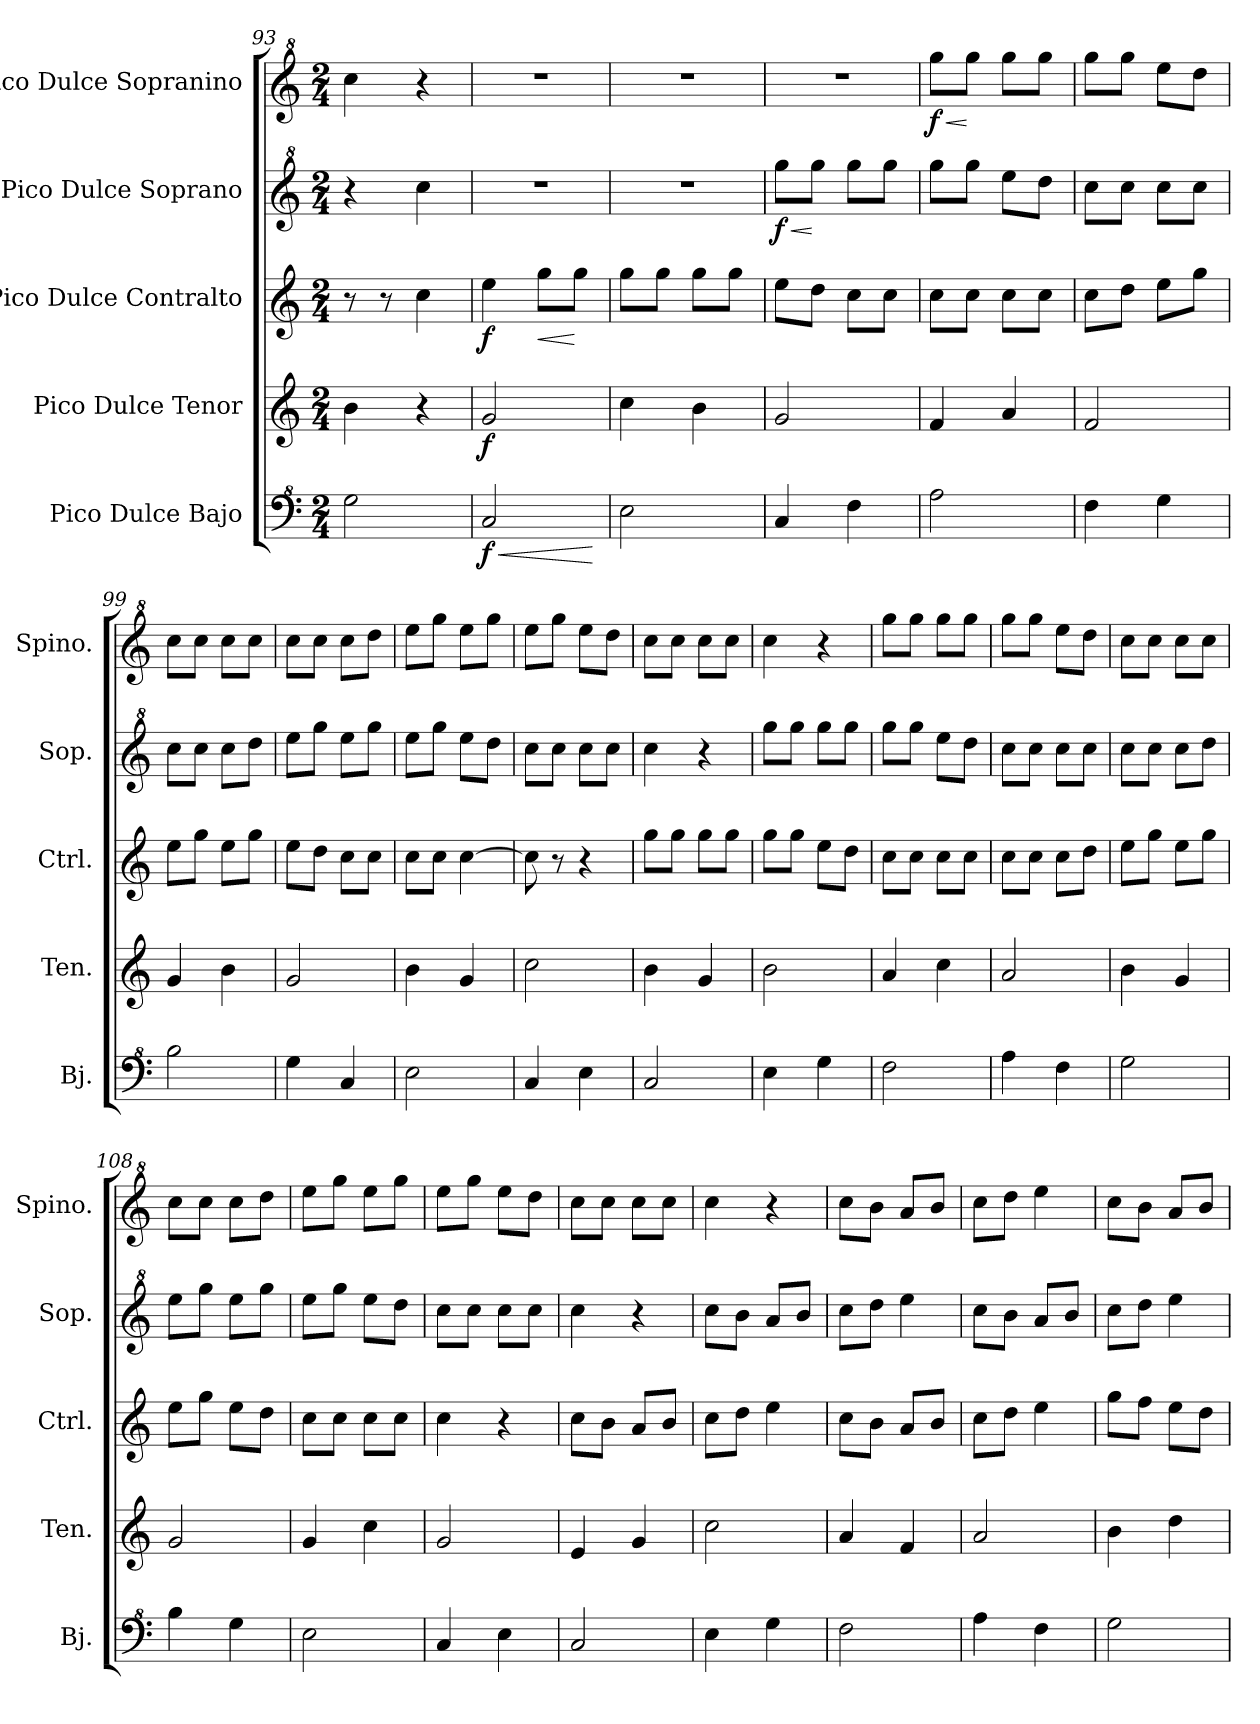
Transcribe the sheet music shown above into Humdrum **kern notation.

**kern	**dynam	**kern	**dynam	**kern	**dynam	**kern	**dynam	**kern	**dynam
*part5	*part5	*part4	*part4	*part3	*part3	*part2	*part2	*part1	*part1
*staff5	*staff5	*staff4	*staff4	*staff3	*staff3	*staff2	*staff2	*staff1	*staff1
*I"Pico Dulce Bajo	*	*I"Pico Dulce Tenor	*	*I"Pico Dulce Contralto	*	*I"Pico Dulce Soprano	*	*I"Pico Dulce Sopranino	*
*I'Bj.	*	*I'Ten.	*	*I'Ctrl.	*	*I'Sop.	*	*I'Spino.	*
*clefF^4	*	*clefG2	*	*clefG2	*	*clefG^2	*	*clefG^2	*
*k[]	*	*k[]	*	*k[]	*	*k[]	*	*k[]	*
*M2/4	*	*M2/4	*	*M2/4	*	*M2/4	*	*M2/4	*
=93	=93	=93	=93	=93	=93	=93	=93	=93	=93
2g\	.	4b\	.	8r	.	4r	.	4ccc\	.
.	.	.	.	8r	.	.	.	.	.
.	.	4r	.	4cc\	.	4ccc\	.	4r	.
=94	=94	=94	=94	=94	=94	=94	=94	=94	=94
!	!LO:HP:b	!	!	!	!	!	!	!	!
!	!LO:DY:n=1:b	!	!LO:DY:b	!	!LO:DY:b	!	!	!	!
2c/	< f	2g/	f	4ee\	f	2r	.	2r	.
!	!	!	!	!	!LO:HP:b	!	!	!	!
.	.	.	.	8gg\L	<	.	.	.	.
.	.	.	.	8gg\J	[	.	.	.	.
.	[	.	.	.	.	.	.	.	.
=95	=95	=95	=95	=95	=95	=95	=95	=95	=95
2e\	.	4cc\	.	8gg\L	.	2r	.	2r	.
.	.	.	.	8gg\J	.	.	.	.	.
.	.	4b\	.	8gg\L	.	.	.	.	.
.	.	.	.	8gg\J	.	.	.	.	.
!!LO:PB:g=z
=96	=96	=96	=96	=96	=96	=96	=96	=96	=96
!	!	!	!	!	!	!	!LO:HP:b	!	!
!	!	!	!	!	!	!	!LO:DY:n=1:b	!	!
4c/	.	2g/	.	8ee\L	.	8ggg\L	< f	2r	.
.	.	.	.	8dd\J	.	8ggg\J	[	.	.
4f\	.	.	.	8cc\L	.	8ggg\L	.	.	.
.	.	.	.	8cc\J	.	8ggg\J	.	.	.
=97	=97	=97	=97	=97	=97	=97	=97	=97	=97
!	!	!	!	!	!	!	!	!	!LO:HP:b
!	!	!	!	!	!	!	!	!	!LO:DY:n=1:b
2a\	.	4f/	.	8cc\L	.	8ggg\L	.	8ggg\L	< f
.	.	.	.	8cc\J	.	8ggg\J	.	8ggg\J	[
.	.	4a/	.	8cc\L	.	8eee\L	.	8ggg\L	.
.	.	.	.	8cc\J	.	8ddd\J	.	8ggg\J	.
=98	=98	=98	=98	=98	=98	=98	=98	=98	=98
4f\	.	2f/	.	8cc\L	.	8ccc\L	.	8ggg\L	.
.	.	.	.	8dd\J	.	8ccc\J	.	8ggg\J	.
4g\	.	.	.	8ee\L	.	8ccc\L	.	8eee\L	.
.	.	.	.	8gg\J	.	8ccc\J	.	8ddd\J	.
=99	=99	=99	=99	=99	=99	=99	=99	=99	=99
2b\	.	4g/	.	8ee\L	.	8ccc\L	.	8ccc\L	.
.	.	.	.	8gg\J	.	8ccc\J	.	8ccc\J	.
.	.	4b\	.	8ee\L	.	8ccc\L	.	8ccc\L	.
.	.	.	.	8gg\J	.	8ddd\J	.	8ccc\J	.
=100	=100	=100	=100	=100	=100	=100	=100	=100	=100
4g\	.	2g/	.	8ee\L	.	8eee\L	.	8ccc\L	.
.	.	.	.	8dd\J	.	8ggg\J	.	8ccc\J	.
4c/	.	.	.	8cc\L	.	8eee\L	.	8ccc\L	.
.	.	.	.	8cc\J	.	8ggg\J	.	8ddd\J	.
=101	=101	=101	=101	=101	=101	=101	=101	=101	=101
2e\	.	4b\	.	8cc\L	.	8eee\L	.	8eee\L	.
.	.	.	.	8cc\J	.	8ggg\J	.	8ggg\J	.
.	.	4g/	.	[4cc\	.	8eee\L	.	8eee\L	.
.	.	.	.	.	.	8ddd\J	.	8ggg\J	.
=102	=102	=102	=102	=102	=102	=102	=102	=102	=102
4c/	.	2cc\	.	8cc\]	.	8ccc\L	.	8eee\L	.
.	.	.	.	8r	.	8ccc\J	.	8ggg\J	.
4e\	.	.	.	4r	.	8ccc\L	.	8eee\L	.
.	.	.	.	.	.	8ccc\J	.	8ddd\J	.
=103	=103	=103	=103	=103	=103	=103	=103	=103	=103
2c/	.	4b\	.	8gg\L	.	4ccc\	.	8ccc\L	.
.	.	.	.	8gg\J	.	.	.	8ccc\J	.
.	.	4g/	.	8gg\L	.	4r	.	8ccc\L	.
.	.	.	.	8gg\J	.	.	.	8ccc\J	.
=104	=104	=104	=104	=104	=104	=104	=104	=104	=104
4e\	.	2b\	.	8gg\L	.	8ggg\L	.	4ccc\	.
.	.	.	.	8gg\J	.	8ggg\J	.	.	.
4g\	.	.	.	8ee\L	.	8ggg\L	.	4r	.
.	.	.	.	8dd\J	.	8ggg\J	.	.	.
=105	=105	=105	=105	=105	=105	=105	=105	=105	=105
2f\	.	4a/	.	8cc\L	.	8ggg\L	.	8ggg\L	.
.	.	.	.	8cc\J	.	8ggg\J	.	8ggg\J	.
.	.	4cc\	.	8cc\L	.	8eee\L	.	8ggg\L	.
.	.	.	.	8cc\J	.	8ddd\J	.	8ggg\J	.
!!LO:LB:g=z
=106	=106	=106	=106	=106	=106	=106	=106	=106	=106
4a\	.	2a/	.	8cc\L	.	8ccc\L	.	8ggg\L	.
.	.	.	.	8cc\J	.	8ccc\J	.	8ggg\J	.
4f\	.	.	.	8cc\L	.	8ccc\L	.	8eee\L	.
.	.	.	.	8dd\J	.	8ccc\J	.	8ddd\J	.
=107	=107	=107	=107	=107	=107	=107	=107	=107	=107
2g\	.	4b\	.	8ee\L	.	8ccc\L	.	8ccc\L	.
.	.	.	.	8gg\J	.	8ccc\J	.	8ccc\J	.
.	.	4g/	.	8ee\L	.	8ccc\L	.	8ccc\L	.
.	.	.	.	8gg\J	.	8ddd\J	.	8ccc\J	.
=108	=108	=108	=108	=108	=108	=108	=108	=108	=108
4b\	.	2g/	.	8ee\L	.	8eee\L	.	8ccc\L	.
.	.	.	.	8gg\J	.	8ggg\J	.	8ccc\J	.
4g\	.	.	.	8ee\L	.	8eee\L	.	8ccc\L	.
.	.	.	.	8dd\J	.	8ggg\J	.	8ddd\J	.
=109	=109	=109	=109	=109	=109	=109	=109	=109	=109
2e\	.	4g/	.	8cc\L	.	8eee\L	.	8eee\L	.
.	.	.	.	8cc\J	.	8ggg\J	.	8ggg\J	.
.	.	4cc\	.	8cc\L	.	8eee\L	.	8eee\L	.
.	.	.	.	8cc\J	.	8ddd\J	.	8ggg\J	.
=110	=110	=110	=110	=110	=110	=110	=110	=110	=110
4c/	.	2g/	.	4cc\	.	8ccc\L	.	8eee\L	.
.	.	.	.	.	.	8ccc\J	.	8ggg\J	.
4e\	.	.	.	4r	.	8ccc\L	.	8eee\L	.
.	.	.	.	.	.	8ccc\J	.	8ddd\J	.
=111	=111	=111	=111	=111	=111	=111	=111	=111	=111
2c/	.	4e/	.	8cc\L	.	4ccc\	.	8ccc\L	.
.	.	.	.	8b\J	.	.	.	8ccc\J	.
.	.	4g/	.	8a/L	.	4r	.	8ccc\L	.
.	.	.	.	8b/J	.	.	.	8ccc\J	.
=112	=112	=112	=112	=112	=112	=112	=112	=112	=112
4e\	.	2cc\	.	8cc\L	.	8ccc\L	.	4ccc\	.
.	.	.	.	8dd\J	.	8bb\J	.	.	.
4g\	.	.	.	4ee\	.	8aa/L	.	4r	.
.	.	.	.	.	.	8bb/J	.	.	.
=113	=113	=113	=113	=113	=113	=113	=113	=113	=113
2f\	.	4a/	.	8cc\L	.	8ccc\L	.	8ccc\L	.
.	.	.	.	8b\J	.	8ddd\J	.	8bb\J	.
.	.	4f/	.	8a/L	.	4eee\	.	8aa/L	.
.	.	.	.	8b/J	.	.	.	8bb/J	.
=114	=114	=114	=114	=114	=114	=114	=114	=114	=114
4a\	.	2a/	.	8cc\L	.	8ccc\L	.	8ccc\L	.
.	.	.	.	8dd\J	.	8bb\J	.	8ddd\J	.
4f\	.	.	.	4ee\	.	8aa/L	.	4eee\	.
.	.	.	.	.	.	8bb/J	.	.	.
=115	=115	=115	=115	=115	=115	=115	=115	=115	=115
2g\	.	4b\	.	8gg\L	.	8ccc\L	.	8ccc\L	.
.	.	.	.	8ff\J	.	8ddd\J	.	8bb\J	.
.	.	4dd\	.	8ee\L	.	4eee\	.	8aa/L	.
.	.	.	.	8dd\J	.	.	.	8bb/J	.
=	=	=	=	=	=	=	=	=	=
*-	*-	*-	*-	*-	*-	*-	*-	*-	*-
